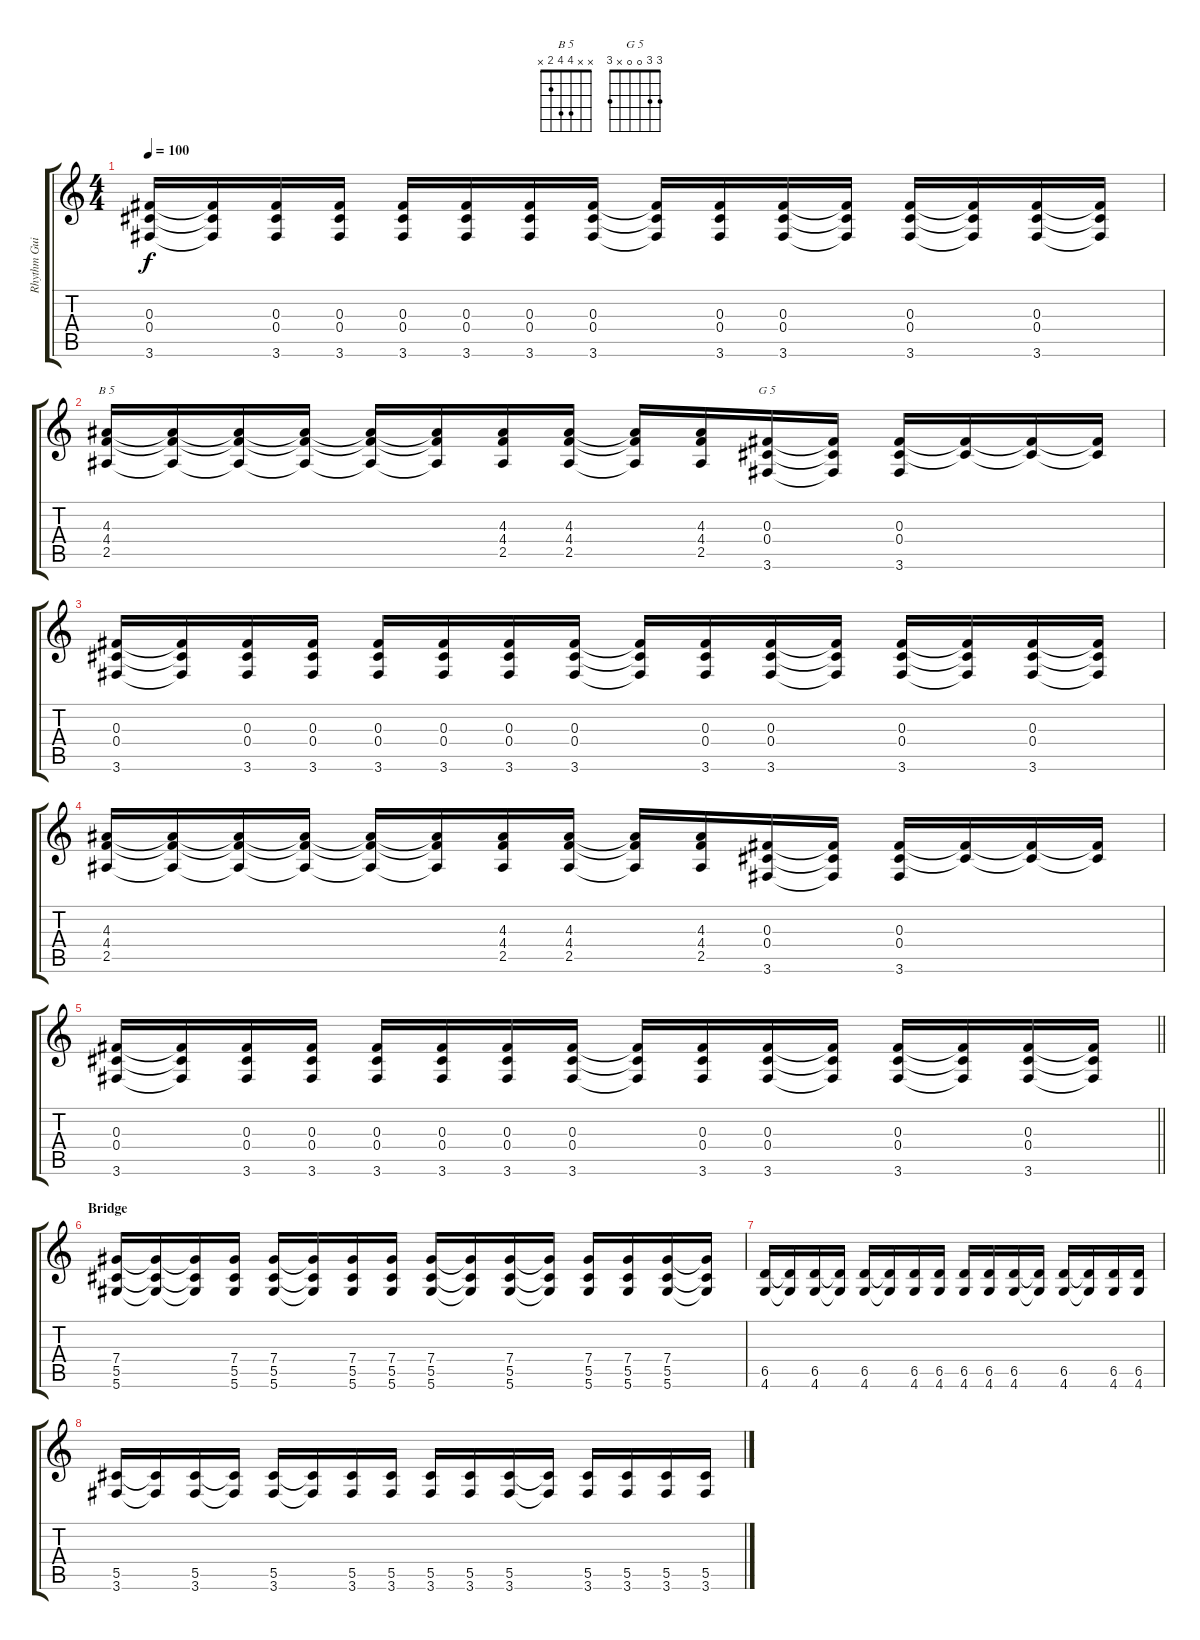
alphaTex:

\track ("Rhythm Guitar 2" "Rhythm Gui") {instrument distortionguitar}
\staff {score tabs}
\tuning (Eb4 Bb3 Gb3 Db3 Ab2 Eb2) {hide}
\chord ("B 5" x x 4 4 2 x)
\chord ("G 5" 3 3 0 0 x 3)
\ts (4 4)
\tempo 100
\clef g2
\ks c
(0.3 0.4 3.6).16{dy f} (0.3{t} 0.4{t} 3.6{t}).16 (0.3 0.4 3.6).16 (0.3 0.4 3.6).16 (0.3 0.4 3.6).16 (0.3 0.4 3.6).16 (0.3 0.4 3.6).16 (0.3 0.4 3.6).16 (0.3{t} 0.4{t} 3.6{t}).16 (0.3 0.4 3.6).16 (0.3 0.4 3.6).16 (0.3{t} 0.4{t} 3.6{t}).16 (0.3 0.4 3.6).16 (0.3{t} 0.4{t} 3.6{t}).16 (0.3 0.4 3.6).16 (0.3{t} 0.4{t} 3.6{t}).16 |
(4.3 4.4 2.5).16{ch "B 5"} (4.3{t} 4.4{t} 2.5{t}).16 (4.3{t} 4.4{t} 2.5{t}).16 (4.3{t} 4.4{t} 2.5{t}).16 (4.3{t} 4.4{t} 2.5{t}).16 (4.3{t} 4.4{t} 2.5{t}).16 (4.3 4.4 2.5).16 (4.3 4.4 2.5).16 (4.3{t} 4.4{t} 2.5{t}).16 (4.3 4.4 2.5).16 (0.3 0.4 3.6).16{ch "G 5"} (0.3{t} 0.4{t} 3.6{t}).16 (0.3 0.4 3.6).16 (0.3{t} 0.4{t}).16 (0.3{t} 0.4{t}).16 (0.3{t} 0.4{t}).16 |
(0.3 0.4 3.6).16 (0.3{t} 0.4{t} 3.6{t}).16 (0.3 0.4 3.6).16 (0.3 0.4 3.6).16 (0.3 0.4 3.6).16 (0.3 0.4 3.6).16 (0.3 0.4 3.6).16 (0.3 0.4 3.6).16 (0.3{t} 0.4{t} 3.6{t}).16 (0.3 0.4 3.6).16 (0.3 0.4 3.6).16 (0.3{t} 0.4{t} 3.6{t}).16 (0.3 0.4 3.6).16 (0.3{t} 0.4{t} 3.6{t}).16 (0.3 0.4 3.6).16 (0.3{t} 0.4{t} 3.6{t}).16 |
(4.3 4.4 2.5).16 (4.3{t} 4.4{t} 2.5{t}).16 (4.3{t} 4.4{t} 2.5{t}).16 (4.3{t} 4.4{t} 2.5{t}).16 (4.3{t} 4.4{t} 2.5{t}).16 (4.3{t} 4.4{t} 2.5{t}).16 (4.3 4.4 2.5).16 (4.3 4.4 2.5).16 (4.3{t} 4.4{t} 2.5{t}).16 (4.3 4.4 2.5).16 (0.3 0.4 3.6).16 (0.3{t} 0.4{t} 3.6{t}).16 (0.3 0.4 3.6).16 (0.3{t} 0.4{t}).16 (0.3{t} 0.4{t}).16 (0.3{t} 0.4{t}).16 |
\barLineRight lightlight
(0.3 0.4 3.6).16 (0.3{t} 0.4{t} 3.6{t}).16 (0.3 0.4 3.6).16 (0.3 0.4 3.6).16 (0.3 0.4 3.6).16 (0.3 0.4 3.6).16 (0.3 0.4 3.6).16 (0.3 0.4 3.6).16 (0.3{t} 0.4{t} 3.6{t}).16 (0.3 0.4 3.6).16 (0.3 0.4 3.6).16 (0.3{t} 0.4{t} 3.6{t}).16 (0.3 0.4 3.6).16 (0.3{t} 0.4{t} 3.6{t}).16 (0.3 0.4 3.6).16 (0.3{t} 0.4{t} 3.6{t}).16 |
\section ("" "Bridge")
(7.4 5.5 5.6).16 (7.4{t} 5.5{t} 5.6{t}).16 (7.4{t} 5.5{t} 5.6{t}).16 (7.4 5.5 5.6).16 (7.4 5.5 5.6).16 (7.4{t} 5.5{t} 5.6{t}).16 (7.4 5.5 5.6).16 (7.4 5.5 5.6).16 (7.4 5.5 5.6).16 (7.4{t} 5.5{t} 5.6{t}).16 (7.4 5.5 5.6).16 (7.4{t} 5.5{t} 5.6{t}).16 (7.4 5.5 5.6).16 (7.4 5.5 5.6).16 (7.4 5.5 5.6).16 (7.4{t} 5.5{t} 5.6{t}).16 |
(6.5 4.6).16 (6.5{t} 4.6{t}).16 (6.5 4.6).16 (6.5{t} 4.6{t}).16 (6.5 4.6).16 (6.5{t} 4.6{t}).16 (6.5 4.6).16 (6.5 4.6).16 (6.5 4.6).16 (6.5 4.6).16 (6.5 4.6).16 (6.5{t} 4.6{t}).16 (6.5 4.6).16 (6.5{t} 4.6{t}).16 (6.5 4.6).16 (6.5 4.6).16 |
(5.5 3.6).16 (5.5{t} 3.6{t}).16 (5.5 3.6).16 (5.5{t} 3.6{t}).16 (5.5 3.6).16 (5.5{t} 3.6{t}).16 (5.5 3.6).16 (5.5 3.6).16 (5.5 3.6).16 (5.5 3.6).16 (5.5 3.6).16 (5.5{t} 3.6{t}).16 (5.5 3.6).16 (5.5 3.6).16 (5.5 3.6).16 (5.5 3.6).16
